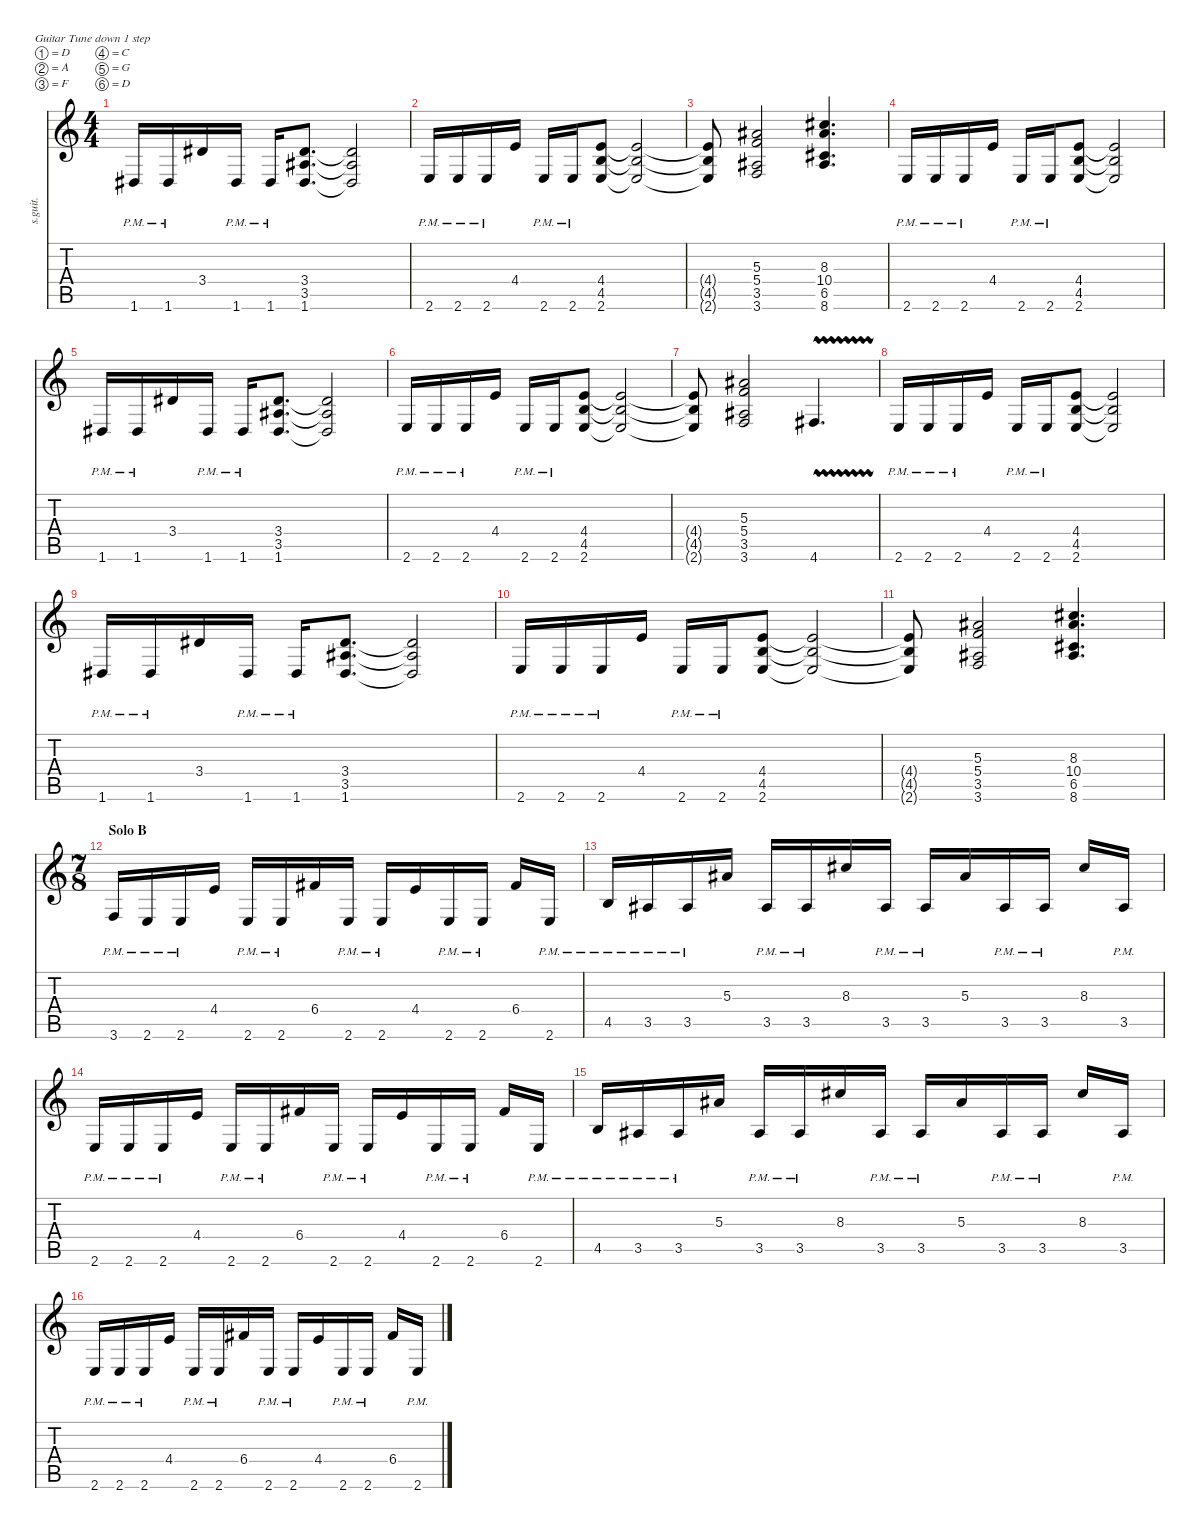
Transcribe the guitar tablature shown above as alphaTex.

\defaultSystemsLayout 4
\hideDynamics
\bracketExtendMode nobrackets
\track ("Muhammed Suicmez" "s.guit.") {instrument distortionguitar}
\staff {score tabs}
\tuning (D4 A3 F3 C3 G2 D2)
\ts (4 4)
\tempo (120 hide)
\clef g2
\ks c
1.6{pm acc #}.16{lyrics (0 "") lyrics (1 "") lyrics (2 "") lyrics (3 "") lyrics (4 "") dy f} 1.6{pm acc #}.16{lyrics (0 "") lyrics (1 "") lyrics (2 "") lyrics (3 "") lyrics (4 "")} 3.4{acc #}.16{lyrics (0 "") lyrics (1 "") lyrics (2 "") lyrics (3 "") lyrics (4 "")} 1.6{pm acc #}.16{lyrics (0 "") lyrics (1 "") lyrics (2 "") lyrics (3 "") lyrics (4 "")} 1.6{pm acc #}.16{lyrics (0 "") lyrics (1 "") lyrics (2 "") lyrics (3 "") lyrics (4 "")} (3.4{acc #} 3.5{acc #} 1.6{acc #}).8{d lyrics (0 "") lyrics (1 "") lyrics (2 "") lyrics (3 "") lyrics (4 "")} (3.4{t acc #} 3.5{t acc #} 1.6{t acc #}).2{lyrics (0 "") lyrics (1 "") lyrics (2 "") lyrics (3 "") lyrics (4 "")} |
2.6{pm}.16{lyrics (0 "") lyrics (1 "") lyrics (2 "") lyrics (3 "") lyrics (4 "")} 2.6{pm}.16{lyrics (0 "") lyrics (1 "") lyrics (2 "") lyrics (3 "") lyrics (4 "")} 2.6{pm}.16{lyrics (0 "") lyrics (1 "") lyrics (2 "") lyrics (3 "") lyrics (4 "")} 4.4.16{lyrics (0 "") lyrics (1 "") lyrics (2 "") lyrics (3 "") lyrics (4 "")} 2.6{pm}.16{lyrics (0 "") lyrics (1 "") lyrics (2 "") lyrics (3 "") lyrics (4 "")} 2.6{pm}.16{lyrics (0 "") lyrics (1 "") lyrics (2 "") lyrics (3 "") lyrics (4 "")} (4.4 4.5 2.6).8{lyrics (0 "") lyrics (1 "") lyrics (2 "") lyrics (3 "") lyrics (4 "")} (4.4{t} 4.5{t} 2.6{t}).2{lyrics (0 "") lyrics (1 "") lyrics (2 "") lyrics (3 "") lyrics (4 "")} |
(4.4{t} 4.5{t} 2.6{t}).8{lyrics (0 "") lyrics (1 "") lyrics (2 "") lyrics (3 "") lyrics (4 "")} (5.3{acc #} 5.4 3.5{acc #} 3.6).2{lyrics (0 "") lyrics (1 "") lyrics (2 "") lyrics (3 "") lyrics (4 "")} (8.3{acc #} 10.4{acc #} 6.5{acc #} 8.6{acc #}).4{d lyrics (0 "") lyrics (1 "") lyrics (2 "") lyrics (3 "") lyrics (4 "")} |
2.6{pm}.16{lyrics (0 "") lyrics (1 "") lyrics (2 "") lyrics (3 "") lyrics (4 "")} 2.6{pm}.16{lyrics (0 "") lyrics (1 "") lyrics (2 "") lyrics (3 "") lyrics (4 "")} 2.6{pm}.16{lyrics (0 "") lyrics (1 "") lyrics (2 "") lyrics (3 "") lyrics (4 "")} 4.4.16{lyrics (0 "") lyrics (1 "") lyrics (2 "") lyrics (3 "") lyrics (4 "")} 2.6{pm}.16{lyrics (0 "") lyrics (1 "") lyrics (2 "") lyrics (3 "") lyrics (4 "")} 2.6{pm}.16{lyrics (0 "") lyrics (1 "") lyrics (2 "") lyrics (3 "") lyrics (4 "")} (4.4 4.5 2.6).8{lyrics (0 "") lyrics (1 "") lyrics (2 "") lyrics (3 "") lyrics (4 "")} (4.4{t} 4.5{t} 2.6{t}).2{lyrics (0 "") lyrics (1 "") lyrics (2 "") lyrics (3 "") lyrics (4 "")} |
1.6{pm acc #}.16{lyrics (0 "") lyrics (1 "") lyrics (2 "") lyrics (3 "") lyrics (4 "")} 1.6{pm acc #}.16{lyrics (0 "") lyrics (1 "") lyrics (2 "") lyrics (3 "") lyrics (4 "")} 3.4{acc #}.16{lyrics (0 "") lyrics (1 "") lyrics (2 "") lyrics (3 "") lyrics (4 "")} 1.6{pm acc #}.16{lyrics (0 "") lyrics (1 "") lyrics (2 "") lyrics (3 "") lyrics (4 "")} 1.6{pm acc #}.16{lyrics (0 "") lyrics (1 "") lyrics (2 "") lyrics (3 "") lyrics (4 "")} (3.4{acc #} 3.5{acc #} 1.6{acc #}).8{d lyrics (0 "") lyrics (1 "") lyrics (2 "") lyrics (3 "") lyrics (4 "")} (3.4{t acc #} 3.5{t acc #} 1.6{t acc #}).2{lyrics (0 "") lyrics (1 "") lyrics (2 "") lyrics (3 "") lyrics (4 "")} |
2.6{pm}.16{lyrics (0 "") lyrics (1 "") lyrics (2 "") lyrics (3 "") lyrics (4 "")} 2.6{pm}.16{lyrics (0 "") lyrics (1 "") lyrics (2 "") lyrics (3 "") lyrics (4 "")} 2.6{pm}.16{lyrics (0 "") lyrics (1 "") lyrics (2 "") lyrics (3 "") lyrics (4 "")} 4.4.16{lyrics (0 "") lyrics (1 "") lyrics (2 "") lyrics (3 "") lyrics (4 "")} 2.6{pm}.16{lyrics (0 "") lyrics (1 "") lyrics (2 "") lyrics (3 "") lyrics (4 "")} 2.6{pm}.16{lyrics (0 "") lyrics (1 "") lyrics (2 "") lyrics (3 "") lyrics (4 "")} (4.4 4.5 2.6).8{lyrics (0 "") lyrics (1 "") lyrics (2 "") lyrics (3 "") lyrics (4 "")} (4.4{t} 4.5{t} 2.6{t}).2{lyrics (0 "") lyrics (1 "") lyrics (2 "") lyrics (3 "") lyrics (4 "")} |
(4.4{t} 4.5{t} 2.6{t}).8{lyrics (0 "") lyrics (1 "") lyrics (2 "") lyrics (3 "") lyrics (4 "")} (5.3{acc #} 5.4 3.5{acc #} 3.6).2{lyrics (0 "") lyrics (1 "") lyrics (2 "") lyrics (3 "") lyrics (4 "")} 4.6{vw acc #}.4{d lyrics (0 "") lyrics (1 "") lyrics (2 "") lyrics (3 "") lyrics (4 "")} |
2.6{pm}.16{lyrics (0 "") lyrics (1 "") lyrics (2 "") lyrics (3 "") lyrics (4 "")} 2.6{pm}.16{lyrics (0 "") lyrics (1 "") lyrics (2 "") lyrics (3 "") lyrics (4 "")} 2.6{pm}.16{lyrics (0 "") lyrics (1 "") lyrics (2 "") lyrics (3 "") lyrics (4 "")} 4.4.16{lyrics (0 "") lyrics (1 "") lyrics (2 "") lyrics (3 "") lyrics (4 "")} 2.6{pm}.16{lyrics (0 "") lyrics (1 "") lyrics (2 "") lyrics (3 "") lyrics (4 "")} 2.6{pm}.16{lyrics (0 "") lyrics (1 "") lyrics (2 "") lyrics (3 "") lyrics (4 "")} (4.4 4.5 2.6).8{lyrics (0 "") lyrics (1 "") lyrics (2 "") lyrics (3 "") lyrics (4 "")} (4.4{t} 4.5{t} 2.6{t}).2{lyrics (0 "") lyrics (1 "") lyrics (2 "") lyrics (3 "") lyrics (4 "")} |
1.6{pm acc #}.16{lyrics (0 "") lyrics (1 "") lyrics (2 "") lyrics (3 "") lyrics (4 "")} 1.6{pm acc #}.16{lyrics (0 "") lyrics (1 "") lyrics (2 "") lyrics (3 "") lyrics (4 "")} 3.4{acc #}.16{lyrics (0 "") lyrics (1 "") lyrics (2 "") lyrics (3 "") lyrics (4 "")} 1.6{pm acc #}.16{lyrics (0 "") lyrics (1 "") lyrics (2 "") lyrics (3 "") lyrics (4 "")} 1.6{pm acc #}.16{lyrics (0 "") lyrics (1 "") lyrics (2 "") lyrics (3 "") lyrics (4 "")} (3.4{acc #} 3.5{acc #} 1.6{acc #}).8{d lyrics (0 "") lyrics (1 "") lyrics (2 "") lyrics (3 "") lyrics (4 "")} (3.4{t acc #} 3.5{t acc #} 1.6{t acc #}).2{lyrics (0 "") lyrics (1 "") lyrics (2 "") lyrics (3 "") lyrics (4 "")} |
2.6{pm}.16{lyrics (0 "") lyrics (1 "") lyrics (2 "") lyrics (3 "") lyrics (4 "")} 2.6{pm}.16{lyrics (0 "") lyrics (1 "") lyrics (2 "") lyrics (3 "") lyrics (4 "")} 2.6{pm}.16{lyrics (0 "") lyrics (1 "") lyrics (2 "") lyrics (3 "") lyrics (4 "")} 4.4.16{lyrics (0 "") lyrics (1 "") lyrics (2 "") lyrics (3 "") lyrics (4 "")} 2.6{pm}.16{lyrics (0 "") lyrics (1 "") lyrics (2 "") lyrics (3 "") lyrics (4 "")} 2.6{pm}.16{lyrics (0 "") lyrics (1 "") lyrics (2 "") lyrics (3 "") lyrics (4 "")} (4.4 4.5 2.6).8{lyrics (0 "") lyrics (1 "") lyrics (2 "") lyrics (3 "") lyrics (4 "")} (4.4{t} 4.5{t} 2.6{t}).2{lyrics (0 "") lyrics (1 "") lyrics (2 "") lyrics (3 "") lyrics (4 "")} |
(4.4{t} 4.5{t} 2.6{t}).8{lyrics (0 "") lyrics (1 "") lyrics (2 "") lyrics (3 "") lyrics (4 "")} (5.3{acc #} 5.4 3.5{acc #} 3.6).2{lyrics (0 "") lyrics (1 "") lyrics (2 "") lyrics (3 "") lyrics (4 "")} (8.3{acc #} 10.4{acc #} 6.5{acc #} 8.6{acc #}).4{d lyrics (0 "") lyrics (1 "") lyrics (2 "") lyrics (3 "") lyrics (4 "")} |
\ts (7 8)
\beaming (8 2 2 2 2)
\section ("" "Solo B")
3.6{pm}.16{lyrics (0 "") lyrics (1 "") lyrics (2 "") lyrics (3 "") lyrics (4 "")} 2.6{pm}.16{lyrics (0 "") lyrics (1 "") lyrics (2 "") lyrics (3 "") lyrics (4 "")} 2.6{pm}.16{lyrics (0 "") lyrics (1 "") lyrics (2 "") lyrics (3 "") lyrics (4 "")} 4.4.16{lyrics (0 "") lyrics (1 "") lyrics (2 "") lyrics (3 "") lyrics (4 "")} 2.6{pm}.16{lyrics (0 "") lyrics (1 "") lyrics (2 "") lyrics (3 "") lyrics (4 "")} 2.6{pm}.16{lyrics (0 "") lyrics (1 "") lyrics (2 "") lyrics (3 "") lyrics (4 "")} 6.4{acc #}.16{lyrics (0 "") lyrics (1 "") lyrics (2 "") lyrics (3 "") lyrics (4 "")} 2.6{pm}.16{lyrics (0 "") lyrics (1 "") lyrics (2 "") lyrics (3 "") lyrics (4 "")} 2.6{pm}.16{lyrics (0 "") lyrics (1 "") lyrics (2 "") lyrics (3 "") lyrics (4 "")} 4.4.16{lyrics (0 "") lyrics (1 "") lyrics (2 "") lyrics (3 "") lyrics (4 "")} 2.6{pm}.16{lyrics (0 "") lyrics (1 "") lyrics (2 "") lyrics (3 "") lyrics (4 "")} 2.6{pm}.16{lyrics (0 "") lyrics (1 "") lyrics (2 "") lyrics (3 "") lyrics (4 "")} 6.4{acc #}.16{lyrics (0 "") lyrics (1 "") lyrics (2 "") lyrics (3 "") lyrics (4 "")} 2.6{pm}.16{lyrics (0 "") lyrics (1 "") lyrics (2 "") lyrics (3 "") lyrics (4 "")} |
4.5{pm}.16{lyrics (0 "") lyrics (1 "") lyrics (2 "") lyrics (3 "") lyrics (4 "")} 3.5{pm acc #}.16{lyrics (0 "") lyrics (1 "") lyrics (2 "") lyrics (3 "") lyrics (4 "")} 3.5{pm acc #}.16{lyrics (0 "") lyrics (1 "") lyrics (2 "") lyrics (3 "") lyrics (4 "")} 5.3{acc #}.16{lyrics (0 "") lyrics (1 "") lyrics (2 "") lyrics (3 "") lyrics (4 "")} 3.5{pm acc #}.16{lyrics (0 "") lyrics (1 "") lyrics (2 "") lyrics (3 "") lyrics (4 "")} 3.5{pm acc #}.16{lyrics (0 "") lyrics (1 "") lyrics (2 "") lyrics (3 "") lyrics (4 "")} 8.3{acc #}.16{lyrics (0 "") lyrics (1 "") lyrics (2 "") lyrics (3 "") lyrics (4 "")} 3.5{pm acc #}.16{lyrics (0 "") lyrics (1 "") lyrics (2 "") lyrics (3 "") lyrics (4 "")} 3.5{pm acc #}.16{lyrics (0 "") lyrics (1 "") lyrics (2 "") lyrics (3 "") lyrics (4 "")} 5.3{acc #}.16{lyrics (0 "") lyrics (1 "") lyrics (2 "") lyrics (3 "") lyrics (4 "")} 3.5{pm acc #}.16{lyrics (0 "") lyrics (1 "") lyrics (2 "") lyrics (3 "") lyrics (4 "")} 3.5{pm acc #}.16{lyrics (0 "") lyrics (1 "") lyrics (2 "") lyrics (3 "") lyrics (4 "")} 8.3{acc #}.16{lyrics (0 "") lyrics (1 "") lyrics (2 "") lyrics (3 "") lyrics (4 "")} 3.5{pm acc #}.16{lyrics (0 "") lyrics (1 "") lyrics (2 "") lyrics (3 "") lyrics (4 "")} |
2.6{pm}.16{lyrics (0 "") lyrics (1 "") lyrics (2 "") lyrics (3 "") lyrics (4 "")} 2.6{pm}.16{lyrics (0 "") lyrics (1 "") lyrics (2 "") lyrics (3 "") lyrics (4 "")} 2.6{pm}.16{lyrics (0 "") lyrics (1 "") lyrics (2 "") lyrics (3 "") lyrics (4 "")} 4.4.16{lyrics (0 "") lyrics (1 "") lyrics (2 "") lyrics (3 "") lyrics (4 "")} 2.6{pm}.16{lyrics (0 "") lyrics (1 "") lyrics (2 "") lyrics (3 "") lyrics (4 "")} 2.6{pm}.16{lyrics (0 "") lyrics (1 "") lyrics (2 "") lyrics (3 "") lyrics (4 "")} 6.4{acc #}.16{lyrics (0 "") lyrics (1 "") lyrics (2 "") lyrics (3 "") lyrics (4 "")} 2.6{pm}.16{lyrics (0 "") lyrics (1 "") lyrics (2 "") lyrics (3 "") lyrics (4 "")} 2.6{pm}.16{lyrics (0 "") lyrics (1 "") lyrics (2 "") lyrics (3 "") lyrics (4 "")} 4.4.16{lyrics (0 "") lyrics (1 "") lyrics (2 "") lyrics (3 "") lyrics (4 "")} 2.6{pm}.16{lyrics (0 "") lyrics (1 "") lyrics (2 "") lyrics (3 "") lyrics (4 "")} 2.6{pm}.16{lyrics (0 "") lyrics (1 "") lyrics (2 "") lyrics (3 "") lyrics (4 "")} 6.4{acc #}.16{lyrics (0 "") lyrics (1 "") lyrics (2 "") lyrics (3 "") lyrics (4 "")} 2.6{pm}.16{lyrics (0 "") lyrics (1 "") lyrics (2 "") lyrics (3 "") lyrics (4 "")} |
4.5{pm}.16{lyrics (0 "") lyrics (1 "") lyrics (2 "") lyrics (3 "") lyrics (4 "")} 3.5{pm acc #}.16{lyrics (0 "") lyrics (1 "") lyrics (2 "") lyrics (3 "") lyrics (4 "")} 3.5{pm acc #}.16{lyrics (0 "") lyrics (1 "") lyrics (2 "") lyrics (3 "") lyrics (4 "")} 5.3{acc #}.16{lyrics (0 "") lyrics (1 "") lyrics (2 "") lyrics (3 "") lyrics (4 "")} 3.5{pm acc #}.16{lyrics (0 "") lyrics (1 "") lyrics (2 "") lyrics (3 "") lyrics (4 "")} 3.5{pm acc #}.16{lyrics (0 "") lyrics (1 "") lyrics (2 "") lyrics (3 "") lyrics (4 "")} 8.3{acc #}.16{lyrics (0 "") lyrics (1 "") lyrics (2 "") lyrics (3 "") lyrics (4 "")} 3.5{pm acc #}.16{lyrics (0 "") lyrics (1 "") lyrics (2 "") lyrics (3 "") lyrics (4 "")} 3.5{pm acc #}.16{lyrics (0 "") lyrics (1 "") lyrics (2 "") lyrics (3 "") lyrics (4 "")} 5.3{acc #}.16{lyrics (0 "") lyrics (1 "") lyrics (2 "") lyrics (3 "") lyrics (4 "")} 3.5{pm acc #}.16{lyrics (0 "") lyrics (1 "") lyrics (2 "") lyrics (3 "") lyrics (4 "")} 3.5{pm acc #}.16{lyrics (0 "") lyrics (1 "") lyrics (2 "") lyrics (3 "") lyrics (4 "")} 8.3{acc #}.16{lyrics (0 "") lyrics (1 "") lyrics (2 "") lyrics (3 "") lyrics (4 "")} 3.5{pm acc #}.16{lyrics (0 "") lyrics (1 "") lyrics (2 "") lyrics (3 "") lyrics (4 "")} |
2.6{pm}.16{lyrics (0 "") lyrics (1 "") lyrics (2 "") lyrics (3 "") lyrics (4 "")} 2.6{pm}.16{lyrics (0 "") lyrics (1 "") lyrics (2 "") lyrics (3 "") lyrics (4 "")} 2.6{pm}.16{lyrics (0 "") lyrics (1 "") lyrics (2 "") lyrics (3 "") lyrics (4 "")} 4.4.16{lyrics (0 "") lyrics (1 "") lyrics (2 "") lyrics (3 "") lyrics (4 "")} 2.6{pm}.16{lyrics (0 "") lyrics (1 "") lyrics (2 "") lyrics (3 "") lyrics (4 "")} 2.6{pm}.16{lyrics (0 "") lyrics (1 "") lyrics (2 "") lyrics (3 "") lyrics (4 "")} 6.4{acc #}.16{lyrics (0 "") lyrics (1 "") lyrics (2 "") lyrics (3 "") lyrics (4 "")} 2.6{pm}.16{lyrics (0 "") lyrics (1 "") lyrics (2 "") lyrics (3 "") lyrics (4 "")} 2.6{pm}.16{lyrics (0 "") lyrics (1 "") lyrics (2 "") lyrics (3 "") lyrics (4 "")} 4.4.16{lyrics (0 "") lyrics (1 "") lyrics (2 "") lyrics (3 "") lyrics (4 "")} 2.6{pm}.16{lyrics (0 "") lyrics (1 "") lyrics (2 "") lyrics (3 "") lyrics (4 "")} 2.6{pm}.16{lyrics (0 "") lyrics (1 "") lyrics (2 "") lyrics (3 "") lyrics (4 "")} 6.4{acc #}.16{lyrics (0 "") lyrics (1 "") lyrics (2 "") lyrics (3 "") lyrics (4 "")} 2.6{pm}.16{lyrics (0 "") lyrics (1 "") lyrics (2 "") lyrics (3 "") lyrics (4 "")}
